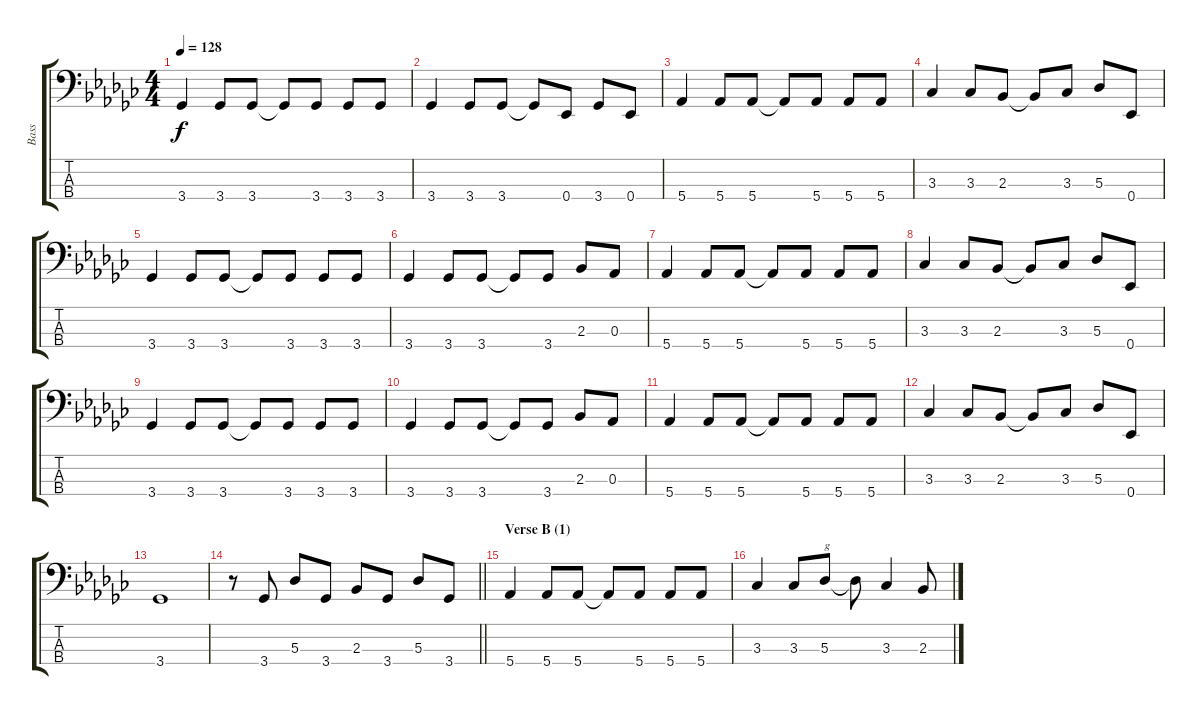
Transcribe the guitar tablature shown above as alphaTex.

\track ("Bass" "Bass") {instrument electricbasspick}
\staff {score tabs}
\tuning (Gb2 Db2 Ab1 Eb1) {hide}
\ts (4 4)
\tempo 128
\clef f4
\ks gb
3.4.4{dy f} 3.4.8 3.4.8 3.4{t}.8 3.4.8 3.4.8 3.4.8 |
3.4.4 3.4.8 3.4.8 3.4{t}.8 0.4.8 3.4.8 0.4.8 |
5.4.4 5.4.8 5.4.8 5.4{t}.8 5.4.8 5.4.8 5.4.8 |
3.3.4 3.3.8 2.3.8 2.3{t}.8 3.3.8 5.3.8 0.4.8 |
3.4.4 3.4.8 3.4.8 3.4{t}.8 3.4.8 3.4.8 3.4.8 |
3.4.4 3.4.8 3.4.8 3.4{t}.8 3.4.8 2.3.8 0.3.8 |
5.4.4 5.4.8 5.4.8 5.4{t}.8 5.4.8 5.4.8 5.4.8 |
3.3.4 3.3.8 2.3.8 2.3{t}.8 3.3.8 5.3.8 0.4.8 |
3.4.4 3.4.8 3.4.8 3.4{t}.8 3.4.8 3.4.8 3.4.8 |
3.4.4 3.4.8 3.4.8 3.4{t}.8 3.4.8 2.3.8 0.3.8 |
5.4.4 5.4.8 5.4.8 5.4{t}.8 5.4.8 5.4.8 5.4.8 |
3.3.4 3.3.8 2.3.8 2.3{t}.8 3.3.8 5.3.8 0.4.8 |
3.4.1 |
\barLineRight lightlight
r.8 3.4.8 5.3.8 3.4.8 2.3.8 3.4.8 5.3.8 3.4.8 |
\section ("" "Verse B (1)")
5.4.4 5.4.8 5.4.8 5.4{t}.8 5.4.8 5.4.8 5.4.8 |
3.3.4 3.3.8 5.3.8{txt "g"} 5.3{t}.8 3.3.4 2.3.8
